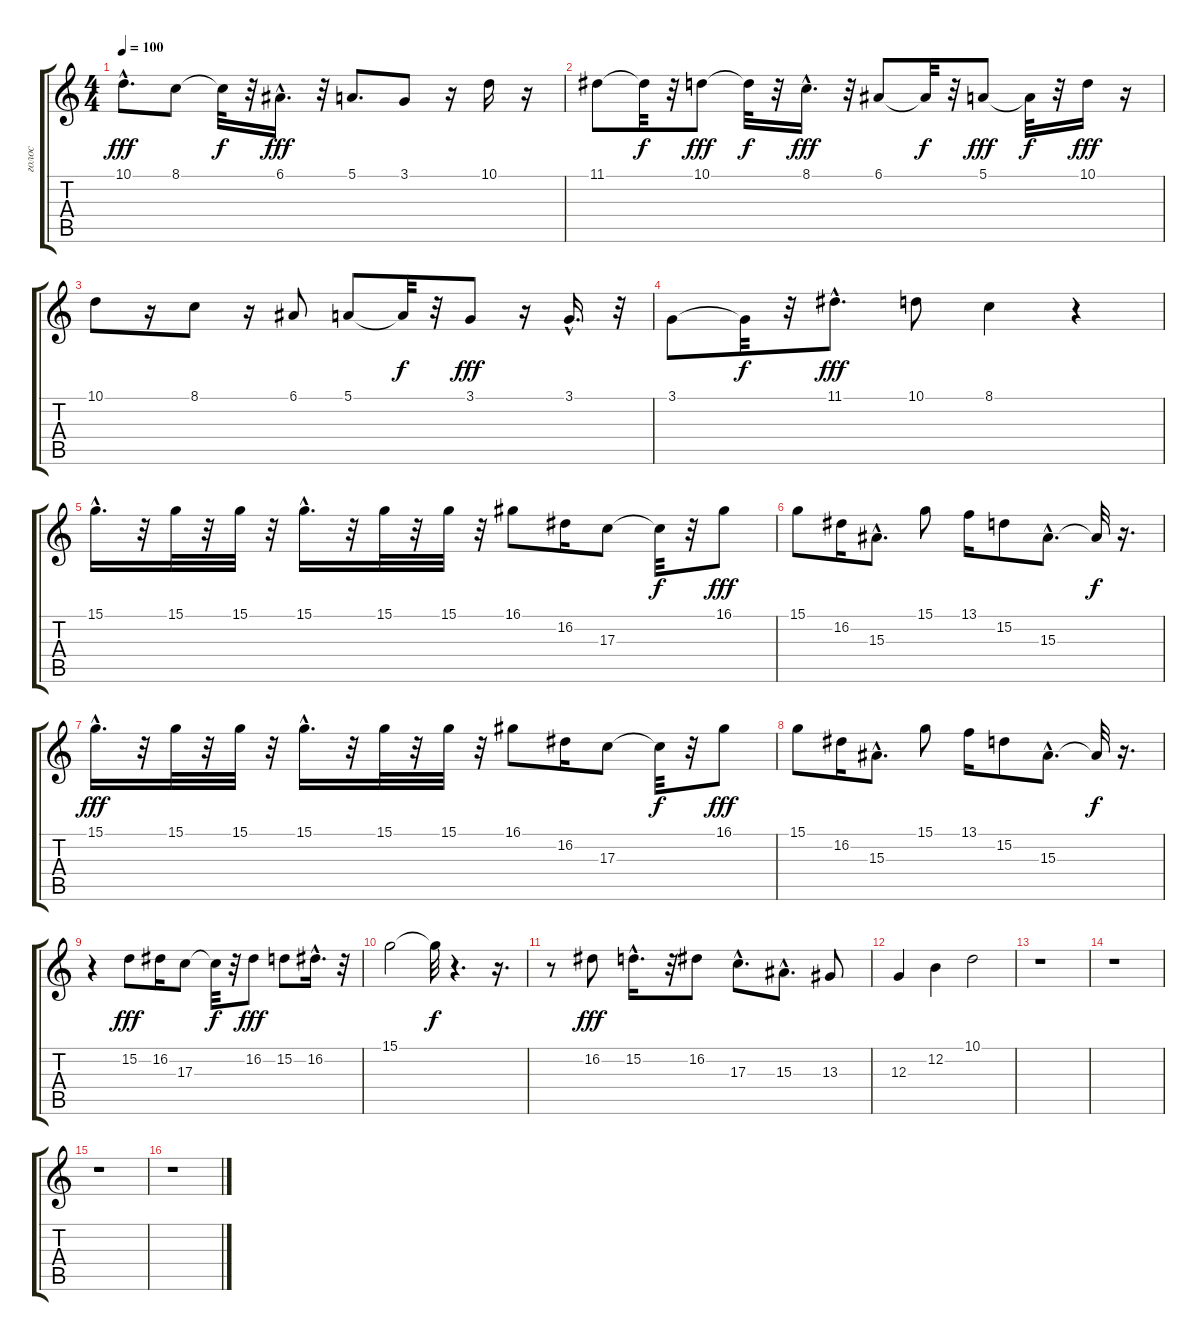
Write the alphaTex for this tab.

\track ("голос" "голос") {instrument fx5brightness}
\staff {score tabs}
\tuning (E4 B3 G3 D3 A2 E2) {hide}
\ts (4 4)
\tempo 100
\clef g2
\ks c
10.1{hac}.8{d dy fff} 8.1.8 8.1{t}.32{dy f} r.32 6.1{hac}.16{d dy fff} r.32 5.1.8{d} 3.1.8 r.16 10.1.16 r.16 |
11.1.8 11.1{t}.32{dy f} r.32 10.1.8{dy fff} 10.1{t}.32{dy f} r.32 8.1{hac}.16{d dy fff} r.32 6.1.8 6.1{t}.32{dy f} r.32 5.1.8{dy fff} 5.1{t}.32{dy f} r.32 10.1.16{dy fff} r.16 |
10.1.8 r.16 8.1.8 r.16 6.1.8 5.1.8 5.1{t}.32{dy f} r.32 3.1.8{dy fff} r.16 3.1{hac}.16{d} r.32 |
3.1.8 3.1{t}.32{dy f} r.32 11.1{hac}.8{d dy fff} 10.1.8 8.1.4 r.4 |
15.1{hac}.16{d} r.32 15.1.32 r.32 15.1.32 r.32 15.1{hac}.16{d} r.32 15.1.32 r.32 15.1.32 r.32 16.1.8 16.2.16 17.3.8 17.3{t}.32{dy f} r.32 16.1.8{dy fff} |
15.1.8 16.2.16 15.3{hac}.8{d} 15.1.8 13.1.16 15.2.8 15.3{hac}.8{d} 15.3{t}.32{dy f} r.16{d} |
15.1{hac}.16{d dy fff} r.32 15.1.32 r.32 15.1.32 r.32 15.1{hac}.16{d} r.32 15.1.32 r.32 15.1.32 r.32 16.1.8 16.2.16 17.3.8 17.3{t}.32{dy f} r.32 16.1.8{dy fff} |
15.1.8 16.2.16 15.3{hac}.8{d} 15.1.8 13.1.16 15.2.8 15.3{hac}.8{d} 15.3{t}.32{dy f} r.16{d} |
r.4 15.2.8{dy fff} 16.2.16 17.3.8 17.3{t}.32{dy f} r.32 16.2.8{dy fff} 15.2.8 16.2{hac}.16{d} r.32 |
15.1.2 15.1{t}.32{dy f} r.4{d} r.16{d} |
r.8 16.2.8{dy fff} 15.2{hac}.16{d} r.32 16.2.8 17.3{hac}.8{d} 15.3{hac}.8{d} 13.3.8 |
12.3.4 12.2.4 10.1.2 |
r.1 |
r.1 |
r.1 |
r.1
